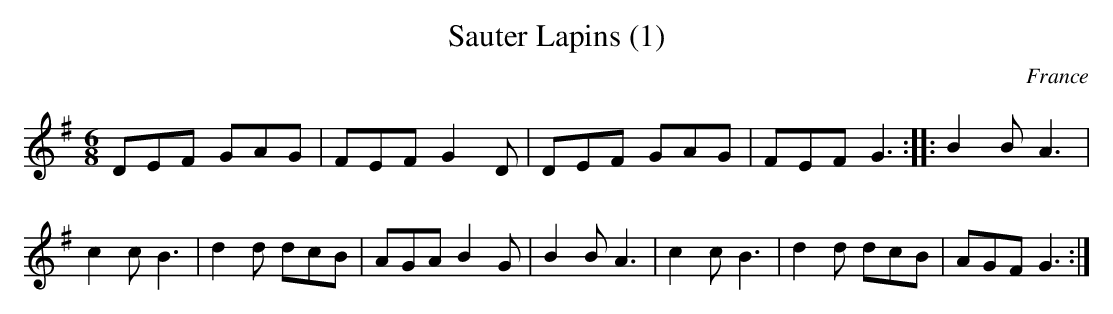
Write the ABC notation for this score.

X:1
T:Sauter Lapins (1)
O:France
M:6/8
K:G
DEF GAG | FEF G2D | DEF GAG | FEF G3 ::\
B2B A3 | c2c B3 | d2d dcB | AGA B2G |\
B2B A3 | c2c B3 | d2d dcB | AGF G3:|**
